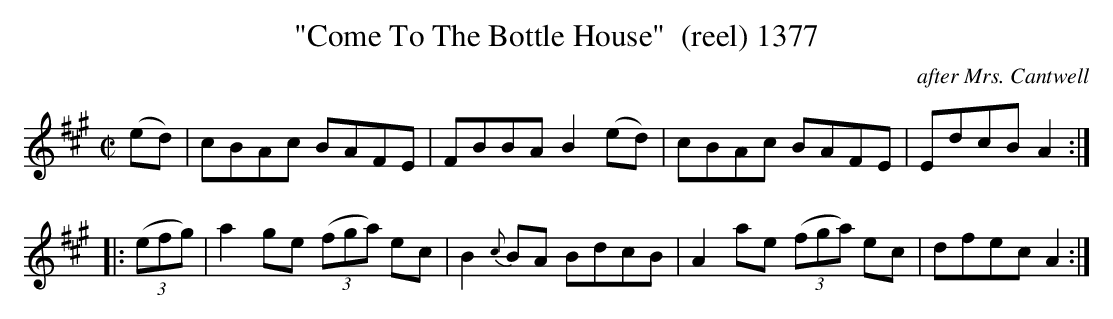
X:1
T:"Come To The Bottle House"  (reel) 1377
C:after Mrs. Cantwell
BRENNAN July 2003 (HTTP://WWW.SOSYOURMOM.COM)
M:C|
L:1/8
K:A
(ed)|cBAc BAFE|FBBA B2(ed)|cBAc BAFE|EdcB A2:|
|:(3(efg)|a2ge (3(fga) ec|B2{c}BA BdcB|A2ae (3(fga) ec|dfec A2:|
